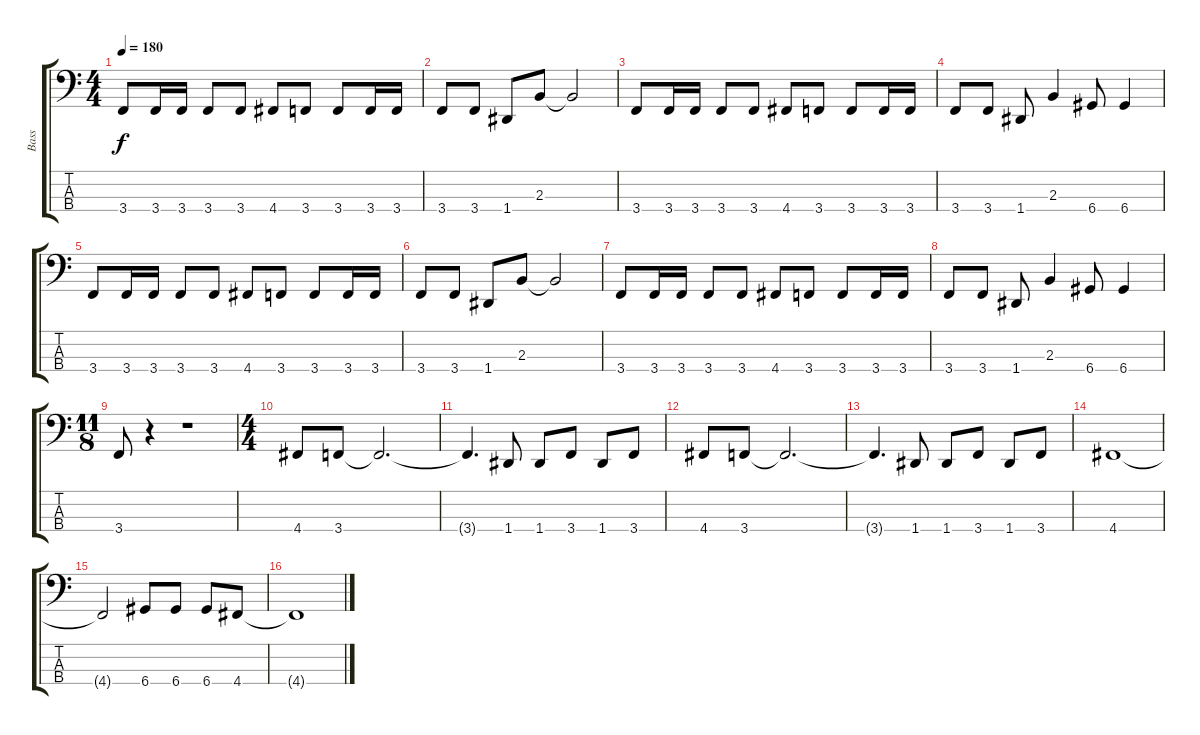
\track ("Bass" "Bass") {instrument electricbasspick}
\staff {score tabs}
\tuning (G2 D2 A1 D1) {hide}
\ts (4 4)
\tempo 180
\clef f4
\ks c
3.4.8{dy f} 3.4.16 3.4.16 3.4.8 3.4.8 4.4.8 3.4.8 3.4.8 3.4.16 3.4.16 |
3.4.8 3.4.8 1.4.8 2.3.8 2.3{t}.2 |
3.4.8 3.4.16 3.4.16 3.4.8 3.4.8 4.4.8 3.4.8 3.4.8 3.4.16 3.4.16 |
3.4.8 3.4.8 1.4.8 2.3.4 6.4.8 6.4.4 |
3.4.8 3.4.16 3.4.16 3.4.8 3.4.8 4.4.8 3.4.8 3.4.8 3.4.16 3.4.16 |
3.4.8 3.4.8 1.4.8 2.3.8 2.3{t}.2 |
3.4.8 3.4.16 3.4.16 3.4.8 3.4.8 4.4.8 3.4.8 3.4.8 3.4.16 3.4.16 |
3.4.8 3.4.8 1.4.8 2.3.4 6.4.8 6.4.4 |
\ts (11 8)
3.4.8 r.4 r.1 |
\ts (4 4)
4.4.8 3.4.8 3.4{t}.2{d} |
3.4{t}.4{d} 1.4.8 1.4.8 3.4.8 1.4.8 3.4.8 |
4.4.8 3.4.8 3.4{t}.2{d} |
3.4{t}.4{d} 1.4.8 1.4.8 3.4.8 1.4.8 3.4.8 |
4.4.1 |
4.4{t}.2 6.4.8 6.4.8 6.4.8 4.4.8 |
4.4{t}.1
